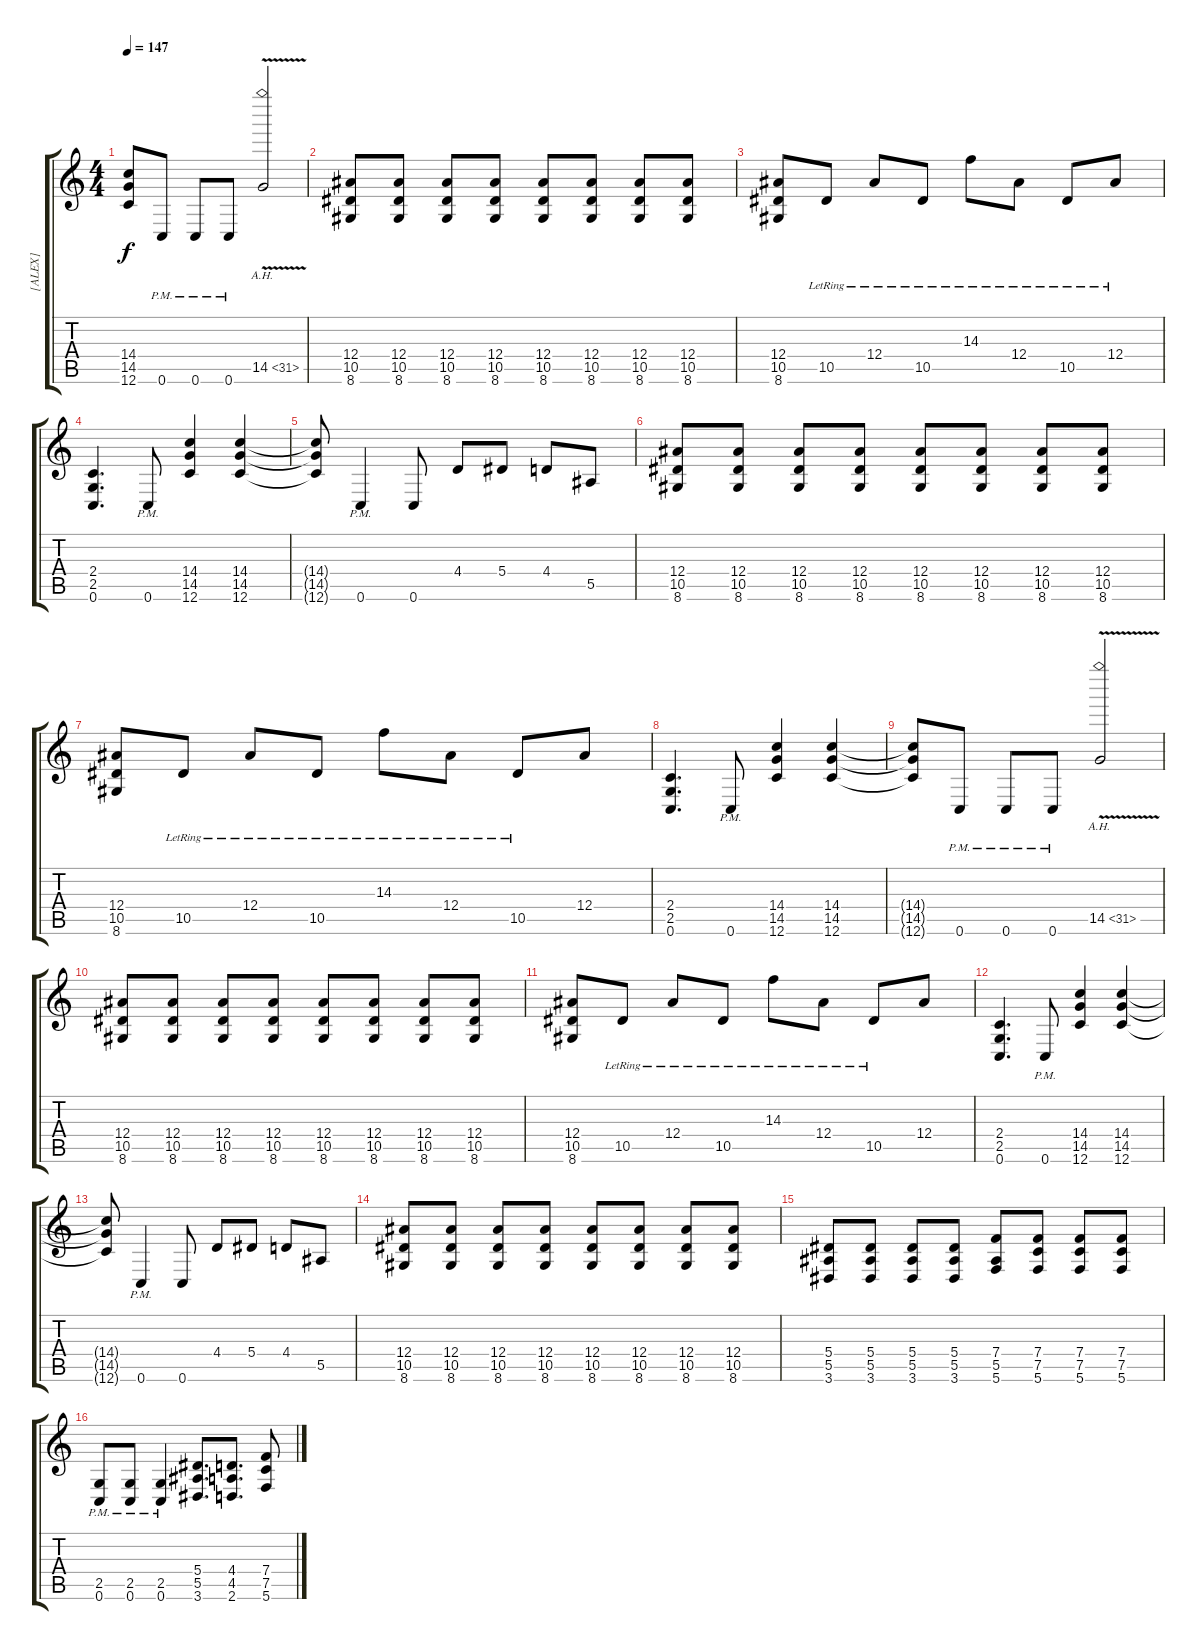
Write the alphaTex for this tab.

\track ("[ALEX]" "[ALEX]") {instrument overdrivenguitar}
\staff {score tabs}
\tuning (C4 G3 Eb3 Bb2 F2 C2) {hide}
\ts (4 4)
\tempo 147
\clef g2
\ks c
(14.4{t} 14.5{t} 12.6{t}).8{dy f} 0.6{pm}.8 0.6{pm}.8 0.6{pm}.8 14.5{ah 17 v}.2 |
(12.4 10.5 8.6).8 (12.4 10.5 8.6).8 (12.4 10.5 8.6).8 (12.4 10.5 8.6).8 (12.4 10.5 8.6).8 (12.4 10.5 8.6).8 (12.4 10.5 8.6).8 (12.4 10.5 8.6).8 |
(12.4 10.5 8.6).8 10.5{lr}.8 12.4{lr}.8 10.5{lr}.8 14.3{lr}.8 12.4{lr}.8 10.5{lr}.8 12.4{lr}.8 |
(2.4 2.5 0.6).4{d} 0.6{pm}.8 (14.4 14.5 12.6).4 (14.4 14.5 12.6).4 |
(14.4{t} 14.5{t} 12.6{t}).8 0.6{pm}.4 0.6.8 4.4.8 5.4.8 4.4.8 5.5.8 |
(12.4 10.5 8.6).8 (12.4 10.5 8.6).8 (12.4 10.5 8.6).8 (12.4 10.5 8.6).8 (12.4 10.5 8.6).8 (12.4 10.5 8.6).8 (12.4 10.5 8.6).8 (12.4 10.5 8.6).8 |
(12.4 10.5 8.6).8 10.5{lr}.8 12.4{lr}.8 10.5{lr}.8 14.3{lr}.8 12.4{lr}.8 10.5{lr}.8 12.4.8 |
(2.4 2.5 0.6).4{d} 0.6{pm}.8 (14.4 14.5 12.6).4 (14.4 14.5 12.6).4 |
(14.4{t} 14.5{t} 12.6{t}).8 0.6{pm}.8 0.6{pm}.8 0.6{pm}.8 14.5{ah 17 v}.2 |
(12.4 10.5 8.6).8 (12.4 10.5 8.6).8 (12.4 10.5 8.6).8 (12.4 10.5 8.6).8 (12.4 10.5 8.6).8 (12.4 10.5 8.6).8 (12.4 10.5 8.6).8 (12.4 10.5 8.6).8 |
(12.4 10.5 8.6).8 10.5{lr}.8 12.4{lr}.8 10.5{lr}.8 14.3{lr}.8 12.4{lr}.8 10.5{lr}.8 12.4.8 |
(2.4 2.5 0.6).4{d} 0.6{pm}.8 (14.4 14.5 12.6).4 (14.4 14.5 12.6).4 |
(14.4{t} 14.5{t} 12.6{t}).8 0.6{pm}.4 0.6.8 4.4.8 5.4.8 4.4.8 5.5.8 |
(12.4 10.5 8.6).8 (12.4 10.5 8.6).8 (12.4 10.5 8.6).8 (12.4 10.5 8.6).8 (12.4 10.5 8.6).8 (12.4 10.5 8.6).8 (12.4 10.5 8.6).8 (12.4 10.5 8.6).8 |
(5.4 5.5 3.6).8 (5.4 5.5 3.6).8 (5.4 5.5 3.6).8 (5.4 5.5 3.6).8 (7.4 5.5 5.6).8 (7.4 7.5 5.6).8 (7.4 7.5 5.6).8 (7.4 7.5 5.6).8 |
(2.5{pm} 0.6{pm}).8 (2.5{pm} 0.6{pm}).8 (2.5{pm} 0.6{pm}).4 (5.4 5.5 3.6).8{d} (4.4 4.5 2.6).8{d} (7.4 7.5 5.6).8
